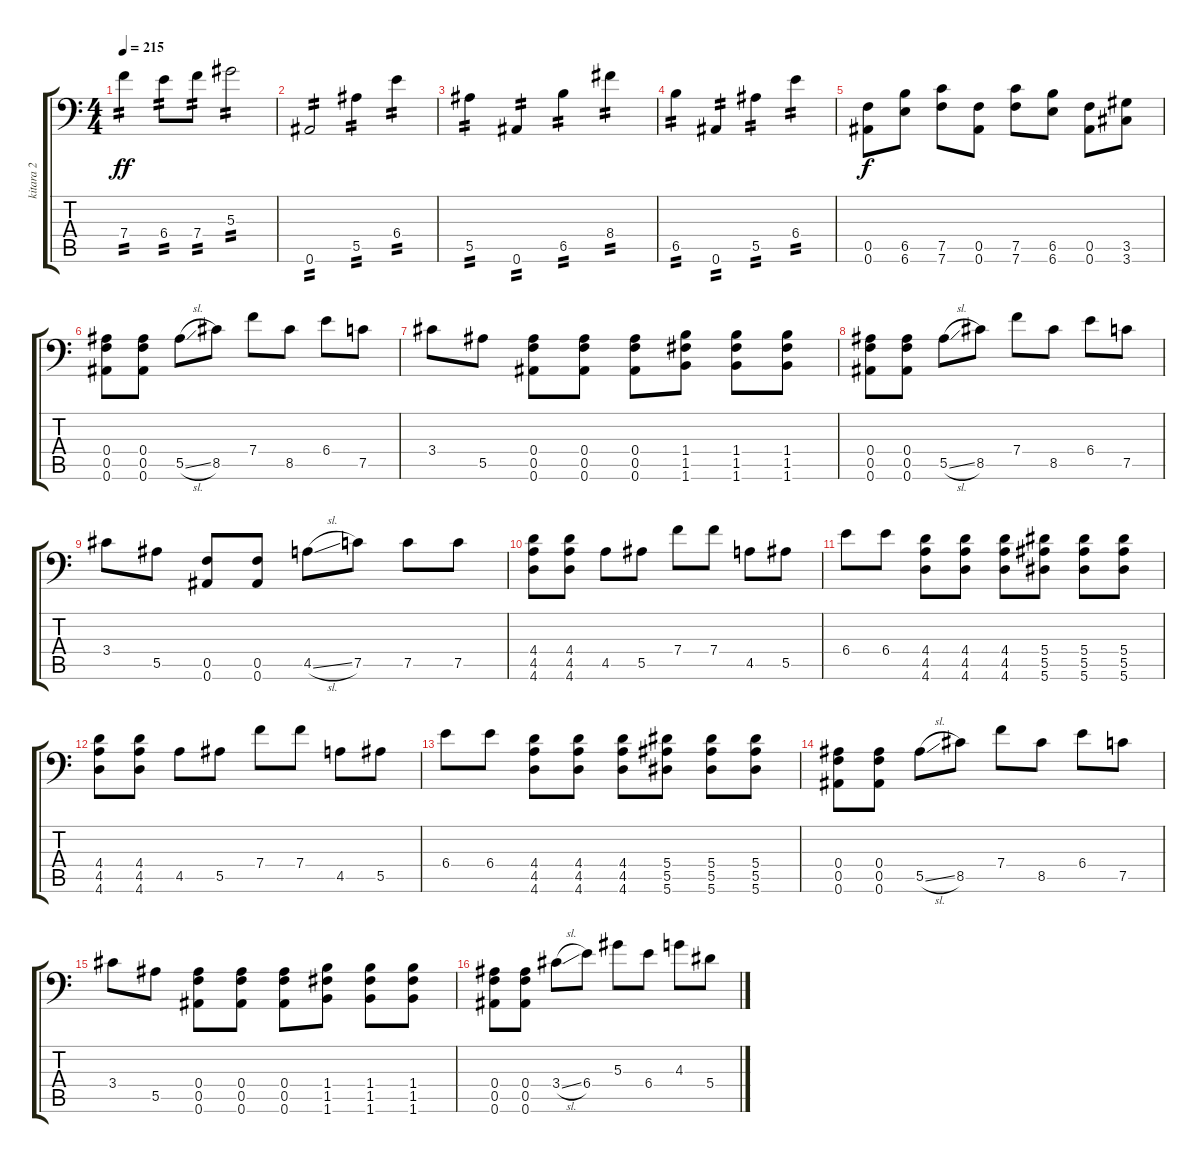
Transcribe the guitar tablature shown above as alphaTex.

\track ("kitara 2" "kitara 2") {instrument distortionguitar}
\staff {score tabs}
\tuning (C4 G3 Eb3 Bb2 F2 Bb1) {hide}
\ts (4 4)
\tempo 215
\clef f4
\ks c
7.4.4{tp 2 dy ff} 6.4.8{tp 2} 7.4.8{tp 2} 5.3.2{tp 2} |
0.6.2{tp 2} 5.5.4{tp 2} 6.4.4{tp 2} |
5.5.4{tp 2} 0.6.4{tp 2} 6.5.4{tp 2} 8.4.4{tp 2} |
6.5.4{tp 2} 0.6.4{tp 2} 5.5.4{tp 2} 6.4.4{tp 2} |
(0.5 0.6).8{dy f} (6.5 6.6).8 (7.5 7.6).8 (0.5 0.6).8 (7.5 7.6).8 (6.5 6.6).8 (0.5 0.6).8 (3.5 3.6).8 |
(0.4 0.5 0.6).8 (0.4 0.5 0.6).8 5.5{sl}.8 8.5.8 7.4.8 8.5.8 6.4.8 7.5.8 |
3.4.8 5.5.8 (0.4 0.5 0.6).8 (0.4 0.5 0.6).8 (0.4 0.5 0.6).8 (1.4 1.5 1.6).8 (1.4 1.5 1.6).8 (1.4 1.5 1.6).8 |
(0.4 0.5 0.6).8 (0.4 0.5 0.6).8 5.5{sl}.8 8.5.8 7.4.8 8.5.8 6.4.8 7.5.8 |
3.4.8 5.5.8 (0.5 0.6).8 (0.5 0.6).8 4.5{sl}.8 7.5.8 7.5.8 7.5.8 |
(4.4 4.5 4.6).8 (4.4 4.5 4.6).8 4.5.8 5.5.8 7.4.8 7.4.8 4.5.8 5.5.8 |
6.4.8 6.4.8 (4.4 4.5 4.6).8 (4.4 4.5 4.6).8 (4.4 4.5 4.6).8 (5.4 5.5 5.6).8 (5.4 5.5 5.6).8 (5.4 5.5 5.6).8 |
(4.4 4.5 4.6).8 (4.4 4.5 4.6).8 4.5.8 5.5.8 7.4.8 7.4.8 4.5.8 5.5.8 |
6.4.8 6.4.8 (4.4 4.5 4.6).8 (4.4 4.5 4.6).8 (4.4 4.5 4.6).8 (5.4 5.5 5.6).8 (5.4 5.5 5.6).8 (5.4 5.5 5.6).8 |
(0.4 0.5 0.6).8 (0.4 0.5 0.6).8 5.5{sl}.8 8.5.8 7.4.8 8.5.8 6.4.8 7.5.8 |
3.4.8 5.5.8 (0.4 0.5 0.6).8 (0.4 0.5 0.6).8 (0.4 0.5 0.6).8 (1.4 1.5 1.6).8 (1.4 1.5 1.6).8 (1.4 1.5 1.6).8 |
(0.4 0.5 0.6).8 (0.4 0.5 0.6).8 3.4{sl}.8 6.4.8 5.3.8 6.4.8 4.3.8 5.4.8
